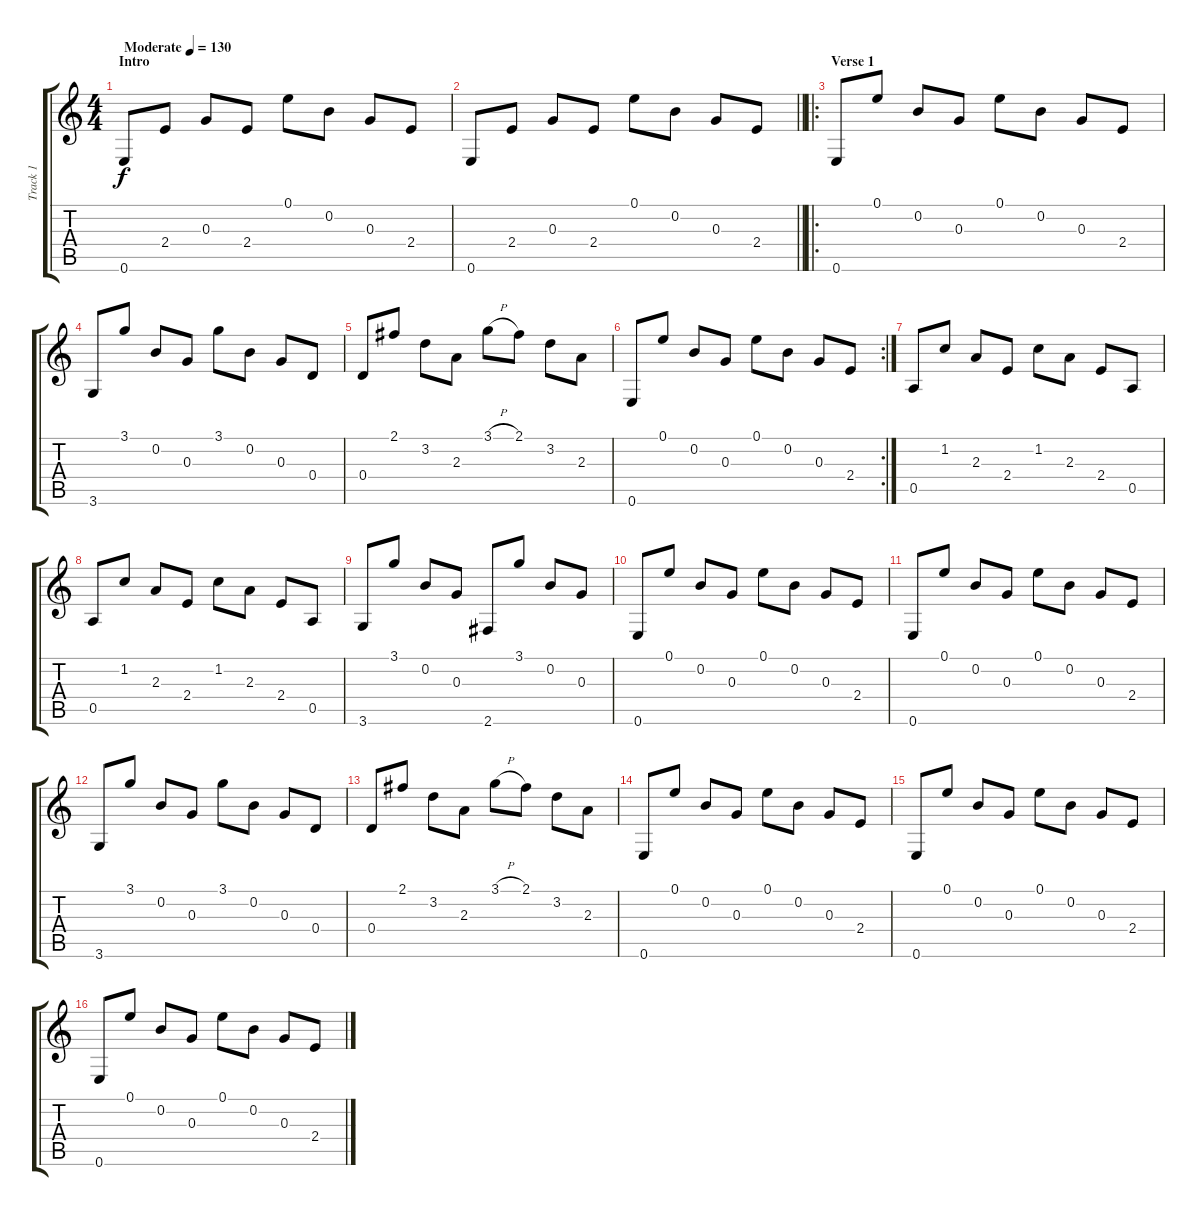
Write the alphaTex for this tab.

\track ("Track 1" "Track 1") {instrument acousticguitarsteel}
\staff {score tabs}
\tuning (E4 B3 G3 D3 A2 E2) {hide}
\ts (4 4)
\section ("" "Intro")
\tempo (130 "Moderate")
\clef g2
\ks c
0.6.8{dy f instrument acousticguitarsteel} 2.4.8 0.3.8 2.4.8 0.1.8 0.2.8 0.3.8 2.4.8 |
\barLineRight lightlight
0.6.8 2.4.8 0.3.8 2.4.8 0.1.8 0.2.8 0.3.8 2.4.8 |
\ro
\section ("" "Verse 1")
0.6.8 0.1.8 0.2.8 0.3.8 0.1.8 0.2.8 0.3.8 2.4.8 |
3.6.8 3.1.8 0.2.8 0.3.8 3.1.8 0.2.8 0.3.8 0.4.8 |
0.4.8 2.1.8 3.2.8 2.3.8 3.1{h}.8 2.1.8 3.2.8 2.3.8 |
\rc 2
0.6.8 0.1.8 0.2.8 0.3.8 0.1.8 0.2.8 0.3.8 2.4.8 |
0.5.8 1.2.8 2.3.8 2.4.8 1.2.8 2.3.8 2.4.8 0.5.8 |
0.5.8 1.2.8 2.3.8 2.4.8 1.2.8 2.3.8 2.4.8 0.5.8 |
3.6.8 3.1.8 0.2.8 0.3.8 2.6.8 3.1.8 0.2.8 0.3.8 |
0.6.8 0.1.8 0.2.8 0.3.8 0.1.8 0.2.8 0.3.8 2.4.8 |
0.6.8 0.1.8 0.2.8 0.3.8 0.1.8 0.2.8 0.3.8 2.4.8 |
3.6.8 3.1.8 0.2.8 0.3.8 3.1.8 0.2.8 0.3.8 0.4.8 |
0.4.8 2.1.8 3.2.8 2.3.8 3.1{h}.8 2.1.8 3.2.8 2.3.8 |
0.6.8 0.1.8 0.2.8 0.3.8 0.1.8 0.2.8 0.3.8 2.4.8 |
0.6.8 0.1.8 0.2.8 0.3.8 0.1.8 0.2.8 0.3.8 2.4.8 |
0.6.8 0.1.8 0.2.8 0.3.8 0.1.8 0.2.8 0.3.8 2.4.8
